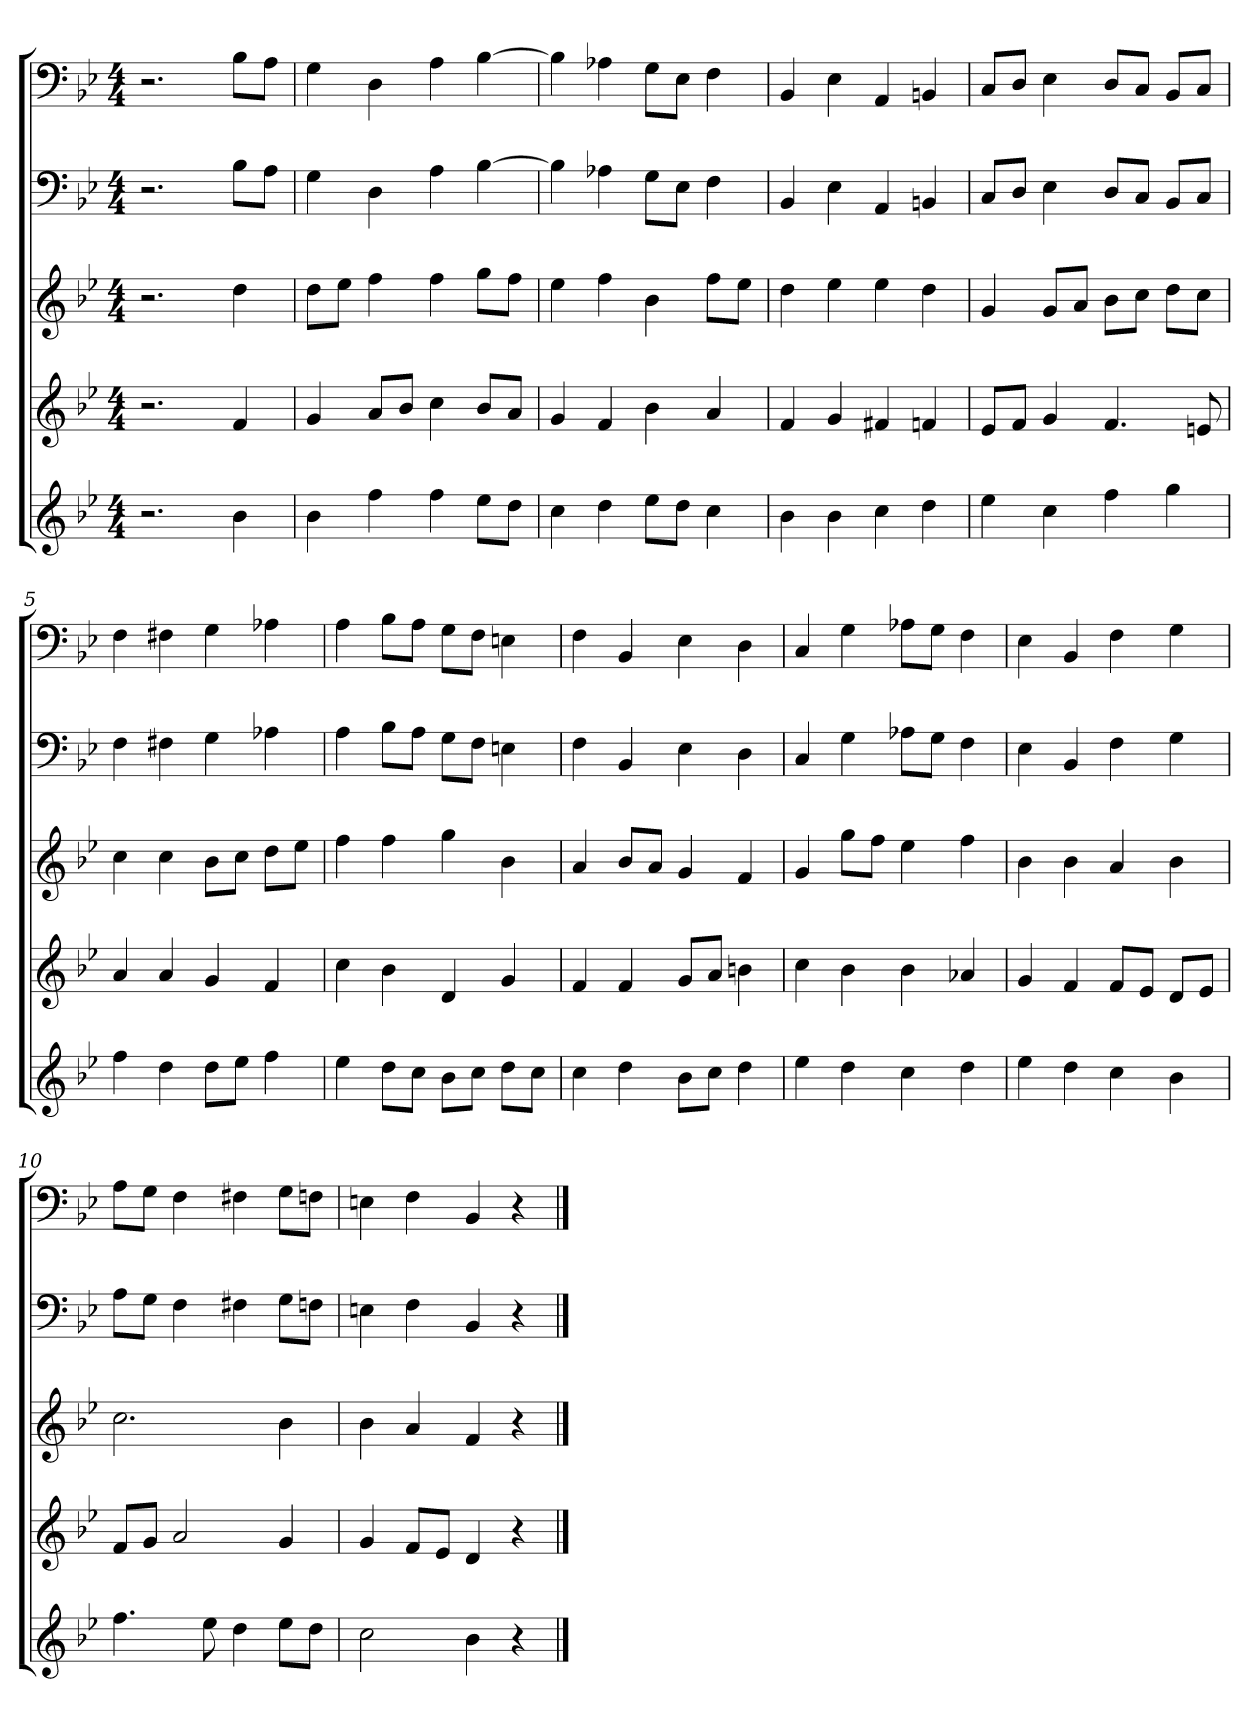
**kern	**kern	**kern	**kern	**kern
*part5	*part4	*part3	*part2	*part1
*staff5	*staff4	*staff3	*staff2	*staff1
*k[b-e-]	*k[b-e-]	*k[b-e-]	*k[b-e-]	*k[b-e-]
*B-:	*B-:	*B-:	*B-:	*B-:
*M4/4	*M4/4	*M4/4	*M4/4	*M4/4
=	=	=	=	=
2.r	2.r	2.r	2.r	2.r
4b-	4f	4dd	8B-L	8B-L
.	.	.	8AJ	8AJ
=1	=1	=1	=1	=1
4b-	4g	8ddL	4G	4G
.	.	8ee-J	.	.
4ff	8aL	4ff	4D	4D
.	8b-J	.	.	.
4ff	4cc	4ff	4A	4A
8ee-L	8b-L	8ggL	[4B-	[4B-
8ddJ	8aJ	8ffJ	.	.
=2	=2	=2	=2	=2
4cc	4g	4ee-	4B-]	4B-]
4dd	4f	4ff	4A-X	4A-X
8ee-L	4b-	4b-	8GL	8GL
8ddJ	.	.	8E-J	8E-J
4cc	4a	8ffL	4F	4F
.	.	8ee-J	.	.
=3	=3	=3	=3	=3
4b-	4f	4dd	4BB-	4BB-
4b-	4g	4ee-	4E-	4E-
4cc	4f#X	4ee-	4AA	4AA
4dd	4fn	4dd	4BBn	4BBn
=4	=4	=4	=4	=4
4ee-	8e-L	4g	8CL	8CL
.	8fJ	.	8DJ	8DJ
4cc	4g	8gL	4E-	4E-
.	.	8aJ	.	.
4ff	4.f	8b-L	8DL	8DL
.	.	8ccJ	8CJ	8CJ
4gg	.	8ddL	8BB-L	8BB-L
.	8en	8ccJ	8CJ	8CJ
=5	=5	=5	=5	=5
4ff	4a	4cc	4F	4F
4dd	4a	4cc	4F#X	4F#X
8ddL	4g	8b-L	4G	4G
8ee-J	.	8ccJ	.	.
4ff	4f	8ddL	4A-X	4A-X
.	.	8ee-J	.	.
=6	=6	=6	=6	=6
4ee-	4cc	4ff	4A	4A
8ddL	4b-	4ff	8B-L	8B-L
8ccJ	.	.	8AJ	8AJ
8b-L	4d	4gg	8GL	8GL
8ccJ	.	.	8FJ	8FJ
8ddL	4g	4b-	4En	4En
8ccJ	.	.	.	.
=7	=7	=7	=7	=7
4cc	4f	4a	4F	4F
4dd	4f	8b-L	4BB-	4BB-
.	.	8aJ	.	.
8b-L	8gL	4g	4E-	4E-
8ccJ	8aJ	.	.	.
4dd	4bn	4f	4D	4D
=8	=8	=8	=8	=8
4ee-	4cc	4g	4C	4C
4dd	4b-	8ggL	4G	4G
.	.	8ffJ	.	.
4cc	4b-	4ee-	8A-XL	8A-XL
.	.	.	8GJ	8GJ
4dd	4a-X	4ff	4F	4F
=9	=9	=9	=9	=9
4ee-	4g	4b-	4E-	4E-
4dd	4f	4b-	4BB-	4BB-
4cc	8fL	4a	4F	4F
.	8e-J	.	.	.
4b-	8dL	4b-	4G	4G
.	8e-J	.	.	.
=10	=10	=10	=10	=10
4.ff	8fL	2.cc	8AL	8AL
.	8gJ	.	8GJ	8GJ
.	2a	.	4F	4F
8ee-	.	.	.	.
4dd	.	.	4F#X	4F#X
8ee-L	4g	4b-	8GL	8GL
8ddJ	.	.	8FnJ	8FnJ
=11	=11	=11	=11	=11
2cc	4g	4b-	4En	4En
.	8fL	4a	4F	4F
.	8e-J	.	.	.
4b-	4d	4f	4BB-	4BB-
4r	4r	4r	4r	4r
==	==	==	==	==
*-	*-	*-	*-	*-
